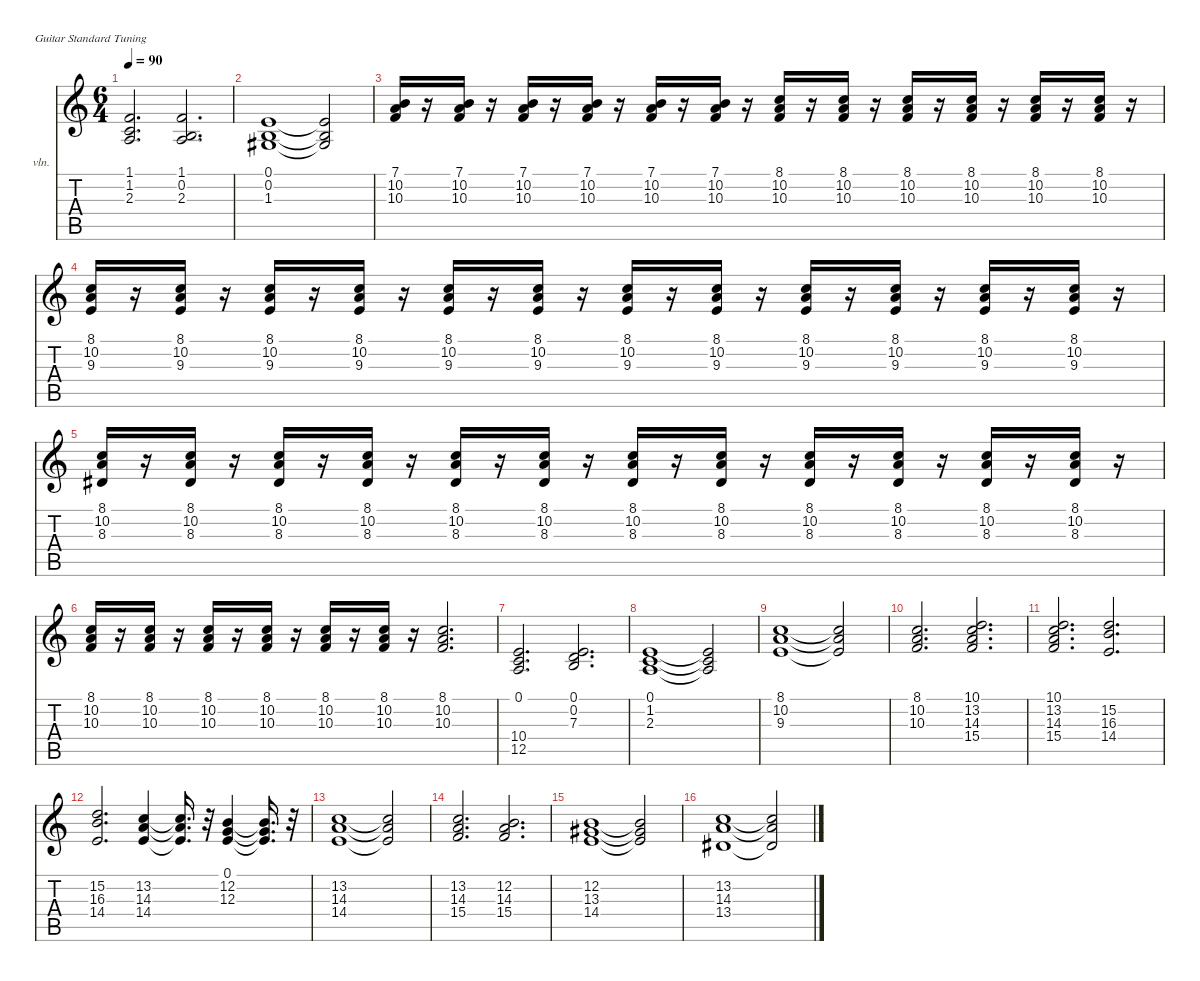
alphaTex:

\defaultSystemsLayout 4
\hideDynamics
\bracketExtendMode nobrackets
\firstSystemTrackNameOrientation horizontal
\otherSystemsTrackNameOrientation horizontal
\track ("Orkestrasyon 2" "vln.") {instrument stringensemble1}
\staff {score tabs}
\tuning (E4 B3 G3 D3 A2 E2)
\ts (6 4)
\tempo 90
\clef g2
\ks c
(1.1 1.2 2.3).2{d dy mp beam Up} (1.1 0.2 2.3).2{d beam Up} |
(0.1 0.2 1.3{acc #}).1{beam Up} (0.1{t} 0.2{t} 1.3{t acc #}).2{dy f beam Up} |
(7.1 10.2 10.3).16{dy mp beam Up} r.16{beam Up} (7.1 10.2 10.3).16{beam Up} r.16{beam Up} (7.1 10.2 10.3).16{beam Up} r.16{beam Up} (7.1 10.2 10.3).16{beam Up} r.16{beam Up} (7.1 10.2 10.3).16{beam Up} r.16{beam Up} (7.1 10.2 10.3).16{beam Up} r.16{beam Up} (8.1 10.2 10.3).16{beam Up} r.16{beam Up} (8.1 10.2 10.3).16{beam Up} r.16{beam Up} (8.1 10.2 10.3).16{beam Up} r.16{beam Up} (8.1 10.2 10.3).16{beam Up} r.16{beam Up} (8.1 10.2 10.3).16{beam Up} r.16{beam Up} (8.1 10.2 10.3).16{beam Up} r.16{beam Up} |
(8.1 10.2 9.3).16{beam Up} r.16{beam Up} (8.1 10.2 9.3).16{beam Up} r.16{beam Up} (8.1 10.2 9.3).16{beam Up} r.16{beam Up} (8.1 10.2 9.3).16{beam Up} r.16{beam Up} (8.1 10.2 9.3).16{beam Up} r.16{beam Up} (8.1 10.2 9.3).16{beam Up} r.16{beam Up} (8.1 10.2 9.3).16{beam Up} r.16{beam Up} (8.1 10.2 9.3).16{beam Up} r.16{beam Up} (8.1 10.2 9.3).16{beam Up} r.16{beam Up} (8.1 10.2 9.3).16{beam Up} r.16{beam Up} (8.1 10.2 9.3).16{beam Up} r.16{beam Up} (8.1 10.2 9.3).16{beam Up} r.16{beam Up} |
(8.1 10.2 8.3{acc #}).16{beam Up} r.16{beam Up} (8.1 10.2 8.3{acc #}).16{beam Up} r.16{beam Up} (8.1 10.2 8.3{acc #}).16{beam Up} r.16{beam Up} (8.1 10.2 8.3{acc #}).16{beam Up} r.16{beam Up} (8.1 10.2 8.3{acc #}).16{beam Up} r.16{beam Up} (8.1 10.2 8.3{acc #}).16{beam Up} r.16{beam Up} (8.1 10.2 8.3{acc #}).16{beam Up} r.16{beam Up} (8.1 10.2 8.3{acc #}).16{beam Up} r.16{beam Up} (8.1 10.2 8.3{acc #}).16{beam Up} r.16{beam Up} (8.1 10.2 8.3{acc #}).16{beam Up} r.16{beam Up} (8.1 10.2 8.3{acc #}).16{beam Up} r.16{beam Up} (8.1 10.2 8.3{acc #}).16{beam Up} r.16{beam Up} |
(8.1 10.2 10.3).16{beam Up} r.16{beam Up} (8.1 10.2 10.3).16{beam Up} r.16{beam Up} (8.1 10.2 10.3).16{beam Up} r.16{beam Up} (8.1 10.2 10.3).16{beam Up} r.16{beam Up} (8.1 10.2 10.3).16{beam Up} r.16{beam Up} (8.1 10.2 10.3).16{beam Up} r.16{beam Up} (8.1 10.2 10.3).2{d beam Up} |
(0.1 10.4 12.5).2{d beam Up} (0.1 0.2 7.3).2{d beam Up} |
(0.1 1.2 2.3).1{beam Up} (0.1{t} 1.2{t} 2.3{t}).2{dy f beam Up} |
(8.1 10.2 9.3).1{dy mp beam Up} (8.1{t} 10.2{t} 9.3{t}).2{dy f beam Up} |
(8.1 10.2 10.3).2{d dy mp beam Up} (10.1 13.2 14.3 15.4).2{d beam Up} |
(10.1 13.2 14.3 15.4).2{d beam Up} (15.2 16.3 14.4).2{d beam Up} |
(15.2 16.3 14.4).2{d beam Up} (13.2 14.3 14.4).4{beam Up} (13.2{t} 14.3{t} 14.4{t}).16{d dy f beam Up} r.32{beam Up} (0.1 12.2 12.3).4{dy mp beam Up} (0.1{t} 12.2{t} 12.3{t}).16{d dy f beam Up} r.32{beam Up} |
(13.2 14.3 14.4).1{dy mp beam Up} (13.2{t} 14.3{t} 14.4{t}).2{dy f beam Up} |
(13.2 14.3 15.4).2{d dy mp beam Up} (12.2 14.3 15.4).2{d beam Up} |
(12.2 13.3{acc #} 14.4).1{beam Up} (12.2{t} 13.3{t acc #} 14.4{t}).2{dy f beam Up} |
(13.2 14.3 13.4{acc #}).1{dy mp beam Up} (13.2{t} 14.3{t} 13.4{t acc #}).2{dy f beam Up}
